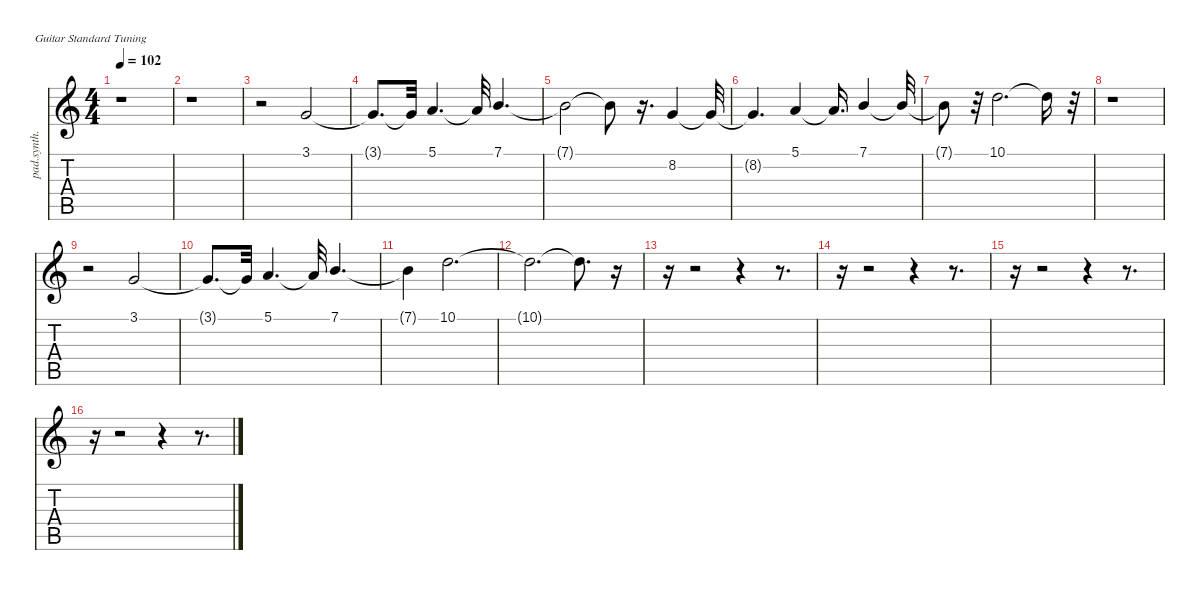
\defaultSystemsLayout 4
\hideDynamics
\bracketExtendMode nobrackets
\otherSystemsTrackNameOrientation horizontal
\track ("David Gilmour / E-Bow" "pad.synth.") {instrument pad8sweep}
\staff {score tabs}
\tuning (E4 B3 G3 D3 A2 E2)
\ts (4 4)
\beaming (8 2 2 2 2)
\tempo 102
\clef g2
\ks c
r.1{dy mp instrument pad8sweep beam Down} |
r.1{beam Down} |
r.2{beam Down} 3.1.2{beam Up} |
3.1{t}.8{d dy f beam Up} 3.1{t}.32{beam Up} 5.1.4{d dy mf beam Up} 5.1{t}.32{dy f beam Up} 7.1.4{d dy mf beam Up} |
7.1{t}.2{dy f beam Down} 7.1{t}.8{beam Down} r.16{d beam Down} 8.2.4{beam Up} 8.2{t}.32{beam Up} |
8.2{t}.4{d beam Up} 5.1.4{beam Up} 5.1{t}.16{d beam Up} 7.1.4{dy mf beam Up} 7.1{t}.32{dy f beam Up} |
7.1{t}.8{beam Down} r.32{beam Down} 10.1.2{d dy mf beam Down} 10.1{t}.16{dy f beam Down} r.32{beam Down} |
r.1{beam Down} |
r.2{beam Down} 3.1.2{dy mp beam Up} |
3.1{t}.8{d dy f beam Up} 3.1{t}.32{beam Up} 5.1.4{d dy mf beam Up} 5.1{t}.32{dy f beam Up} 7.1.4{d dy mf beam Up} |
7.1{t}.4{dy f beam Down} 10.1.2{d dy mp beam Down} |
10.1{t}.2{d dy f beam Down} 10.1{t}.8{d beam Down} r.16{beam Down} |
r.16{beam Down} r.2{beam Down} r.4{beam Down} r.8{d beam Down} |
r.16{beam Down} r.2{beam Down} r.4{beam Down} r.8{d beam Down} |
r.16{beam Down} r.2{beam Down} r.4{beam Down} r.8{d beam Down} |
r.16{beam Down} r.2{beam Down} r.4{beam Down} r.8{d beam Down}
